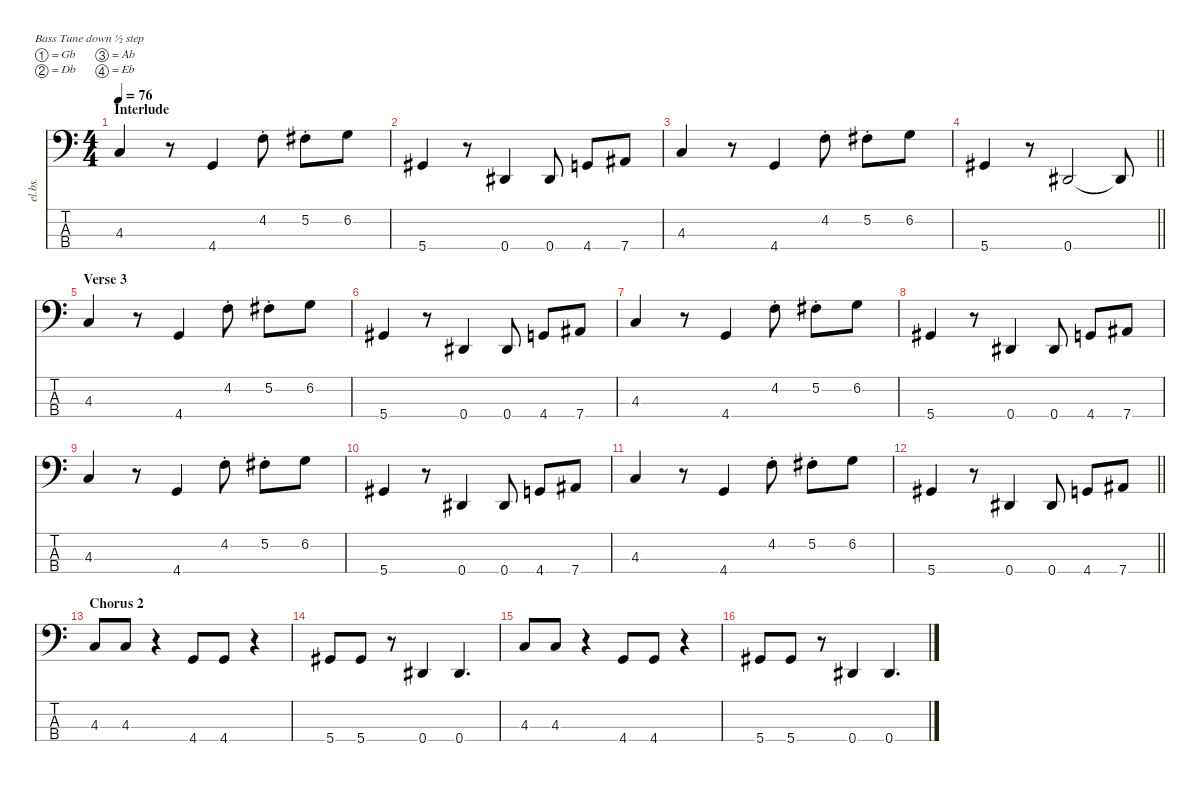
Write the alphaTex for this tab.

\defaultSystemsLayout 4
\hideDynamics
\bracketExtendMode nobrackets
\otherSystemsTrackNameOrientation horizontal
\track ("Bass" "el.bs.") {instrument electricbassfinger}
\staff {score tabs}
\tuning (Gb2 Db2 Ab1 Eb1)
\ts (4 4)
\section ("" "Interlude")
\tempo 76
\clef f4
\ks c
4.3.4{dy f beam Up} r.8{beam Up} 4.4.4{beam Up} 4.2{st}.8{beam Down} 5.2{st acc #}.8{beam Down} 6.2.8{beam Down} |
5.4{acc #}.4{beam Up} r.8{beam Up} 0.4{acc #}.4{beam Up} 0.4{acc #}.8{beam Up} 4.4.8{beam Up} 7.4{acc #}.8{beam Up} |
4.3.4{beam Up} r.8{beam Up} 4.4.4{beam Up} 4.2{st}.8{beam Down} 5.2{st acc #}.8{beam Down} 6.2.8{beam Down} |
\barLineRight lightlight
5.4{acc #}.4{beam Up} r.8{beam Up} 0.4{acc #}.2{beam Up} 0.4{t acc #}.8{beam Up} |
\section ("" "Verse 3")
4.3.4{beam Up} r.8{beam Up} 4.4.4{beam Up} 4.2{st}.8{beam Down} 5.2{st acc #}.8{beam Down} 6.2.8{beam Down} |
5.4{acc #}.4{beam Up} r.8{beam Up} 0.4{acc #}.4{beam Up} 0.4{acc #}.8{beam Up} 4.4.8{beam Up} 7.4{acc #}.8{beam Up} |
4.3.4{beam Up} r.8{beam Up} 4.4.4{beam Up} 4.2{st}.8{beam Down} 5.2{st acc #}.8{beam Down} 6.2.8{beam Down} |
5.4{acc #}.4{beam Up} r.8{beam Up} 0.4{acc #}.4{beam Up} 0.4{acc #}.8{beam Up} 4.4.8{beam Up} 7.4{acc #}.8{beam Up} |
4.3.4{beam Up} r.8{beam Up} 4.4.4{beam Up} 4.2{st}.8{beam Down} 5.2{st acc #}.8{beam Down} 6.2.8{beam Down} |
5.4{acc #}.4{beam Up} r.8{beam Up} 0.4{acc #}.4{beam Up} 0.4{acc #}.8{beam Up} 4.4.8{beam Up} 7.4{acc #}.8{beam Up} |
4.3.4{beam Up} r.8{beam Up} 4.4.4{beam Up} 4.2{st}.8{beam Down} 5.2{st acc #}.8{beam Down} 6.2.8{beam Down} |
\barLineRight lightlight
5.4{acc #}.4{beam Up} r.8{beam Up} 0.4{acc #}.4{beam Up} 0.4{acc #}.8{beam Up} 4.4.8{beam Up} 7.4{acc #}.8{beam Up} |
\section ("" "Chorus 2")
4.3.8{beam Up} 4.3.8{beam Up} r.4{beam Up} 4.4.8{beam Up} 4.4.8{beam Up} r.4{beam Up} |
5.4{acc #}.8{beam Up} 5.4{acc #}.8{beam Up} r.8{beam Up} 0.4{acc #}.4{beam Up} 0.4{acc #}.4{d beam Up} |
4.3.8{beam Up} 4.3.8{beam Up} r.4{beam Up} 4.4.8{beam Up} 4.4.8{beam Up} r.4{beam Up} |
5.4{acc #}.8{beam Up} 5.4{acc #}.8{beam Up} r.8{beam Up} 0.4{acc #}.4{beam Up} 0.4{acc #}.4{d beam Up}
